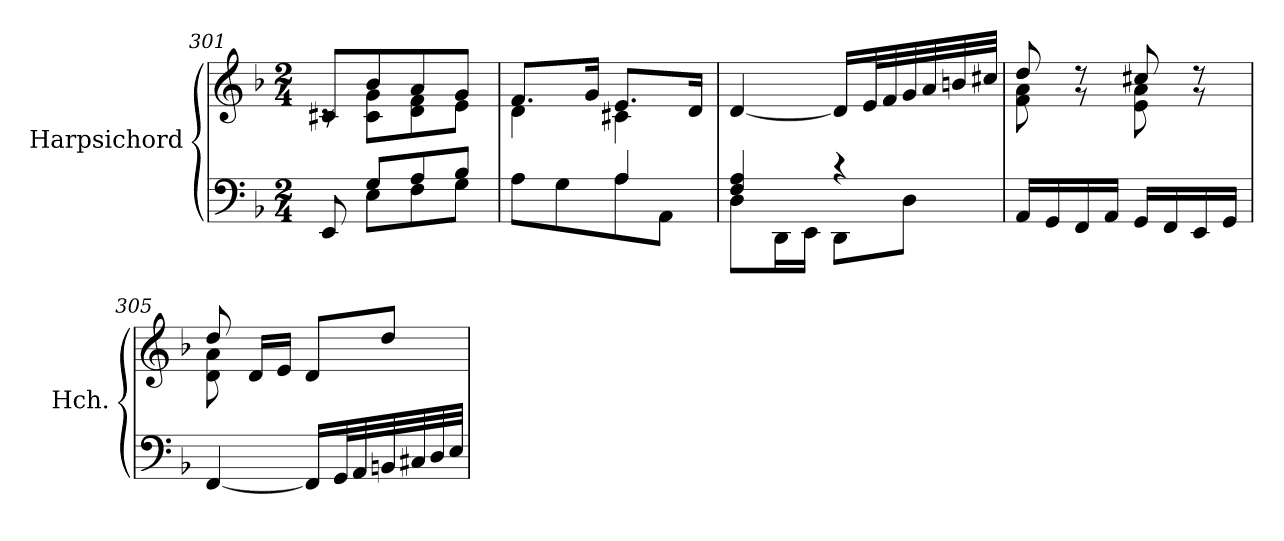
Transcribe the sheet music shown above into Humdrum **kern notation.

**kern	**kern
*part1	*part1
*staff2	*staff1
*I"Harpsichord	*
*I'Hch.	*
*clefF4	*clefG2
*k[b-]	*k[b-]
*M2/4	*M2/4
=301	=301
*^	*^
8EE/	8ryy	8c#X/L	8rc
8G/L	8E\L	8b-/	8c#\ 8g\L
8A/	8F\	8a/	8d\ 8f\
8B-/J	8G\J	8g/J	8e\J
!!LO:PB:g=z	!!
=302	=302	=302	=302
4ryy	8A\L	8.f/L	4d\
.	8G\	.	.
.	.	16g/Jk	.
4A/	8A\	8.e/L	4c#X\
.	8AA\J	.	.
.	.	16d/Jk	.
*	*	*v	*v
=303	=303	=303
4F/ 4A/	8D\L	[4d/
.	16DD\L	.
.	16EE\JJ	.
4r	8DD\L	16d/LL]
.	.	32e/L
.	.	32f/
.	8D\J	32g/
.	.	32a/
.	.	32bn/
.	.	32cc#X/JJJ
*v	*v	*
=304	=304
*	*^
16AA/LL	8dd/	8f\ 8a\
16GG/	.	.
16FF/	8r	8r
16AA/JJ	.	.
16GG/LL	8cc#X/	8e\ 8a\
16FF/	.	.
16EE/	8r	8r
16GG/JJ	.	.
=305	=305	=305
[4FF/	8dd/	8d\ 8a\
.	16d/LL	8ryy
.	16e/JJ	.
16FF/LL]	8d/L	4ryy
32GG/L	.	.
32AA/	.	.
32BBn/	8dd/J	.
32C#X/	.	.
32D/	.	.
32E/JJJ	.	.
*	*v	*v
=	=
*-	*-
